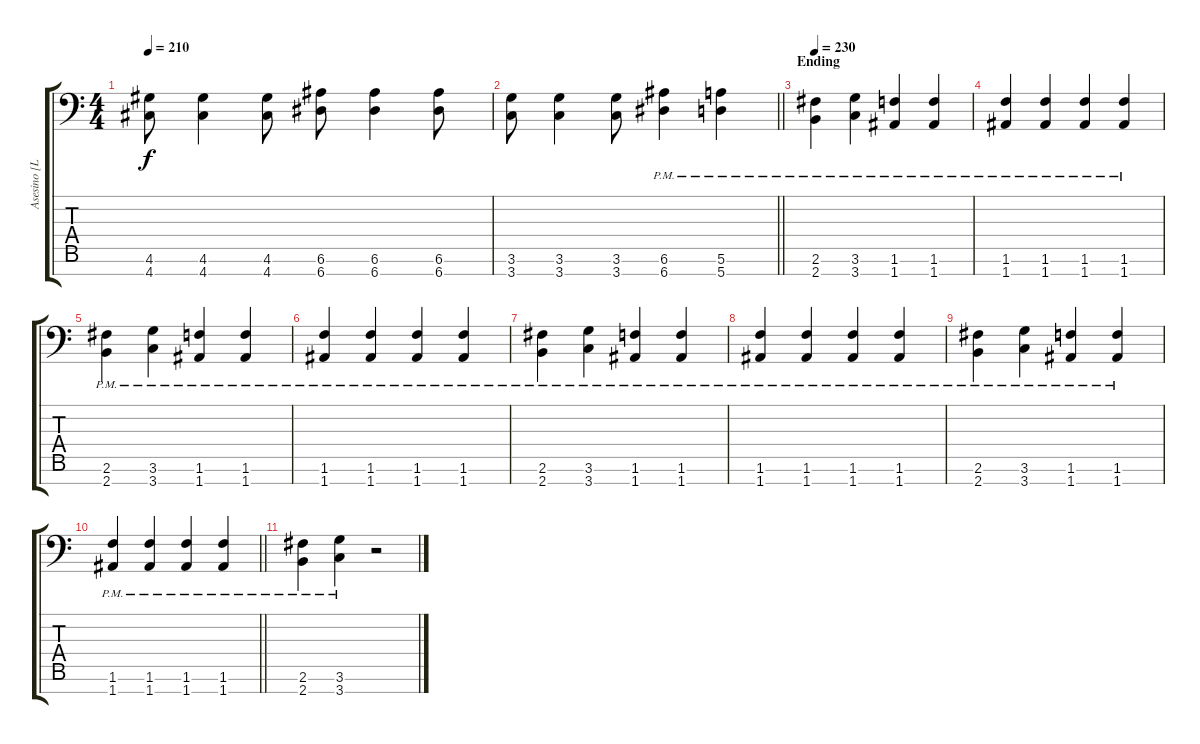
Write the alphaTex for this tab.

\track ("Asesino [Left Channel]" "Asesino [L") {instrument distortionguitar}
\staff {score tabs}
\tuning (E4 B3 G3 D3 A2 E2 A1) {hide}
\ts (4 4)
\tempo 210
\clef f4
\ks c
(4.6 4.7).8{dy f} (4.6 4.7).4 (4.6 4.7).8 (6.6 6.7).8 (6.6 6.7).4 (6.6 6.7).8 |
\barLineRight lightlight
(3.6 3.7).8 (3.6 3.7).4 (3.6 3.7).8 (6.6{pm} 6.7{pm}).4 (5.6{pm} 5.7{pm}).4 |
\section ("" "Ending")
\tempo 230
(2.6{pm} 2.7{pm}).4 (3.6{pm} 3.7{pm}).4 (1.6{pm} 1.7{pm}).4 (1.6{pm} 1.7{pm}).4 |
(1.6{pm} 1.7{pm}).4 (1.6{pm} 1.7{pm}).4 (1.6{pm} 1.7{pm}).4 (1.6{pm} 1.7{pm}).4 |
(2.6{pm} 2.7{pm}).4 (3.6{pm} 3.7{pm}).4 (1.6{pm} 1.7{pm}).4 (1.6{pm} 1.7{pm}).4 |
(1.6{pm} 1.7{pm}).4 (1.6{pm} 1.7{pm}).4 (1.6{pm} 1.7{pm}).4 (1.6{pm} 1.7{pm}).4 |
(2.6{pm} 2.7{pm}).4 (3.6{pm} 3.7{pm}).4 (1.6{pm} 1.7{pm}).4 (1.6{pm} 1.7{pm}).4 |
(1.6{pm} 1.7{pm}).4 (1.6{pm} 1.7{pm}).4 (1.6{pm} 1.7{pm}).4 (1.6{pm} 1.7{pm}).4 |
(2.6{pm} 2.7{pm}).4 (3.6{pm} 3.7{pm}).4 (1.6{pm} 1.7{pm}).4 (1.6{pm} 1.7{pm}).4 |
\barLineRight lightlight
(1.6{pm} 1.7{pm}).4 (1.6{pm} 1.7{pm}).4 (1.6{pm} 1.7{pm}).4 (1.6{pm} 1.7{pm}).4 |
(2.6{pm} 2.7{pm}).4 (3.6{pm} 3.7{pm}).4 r.2
